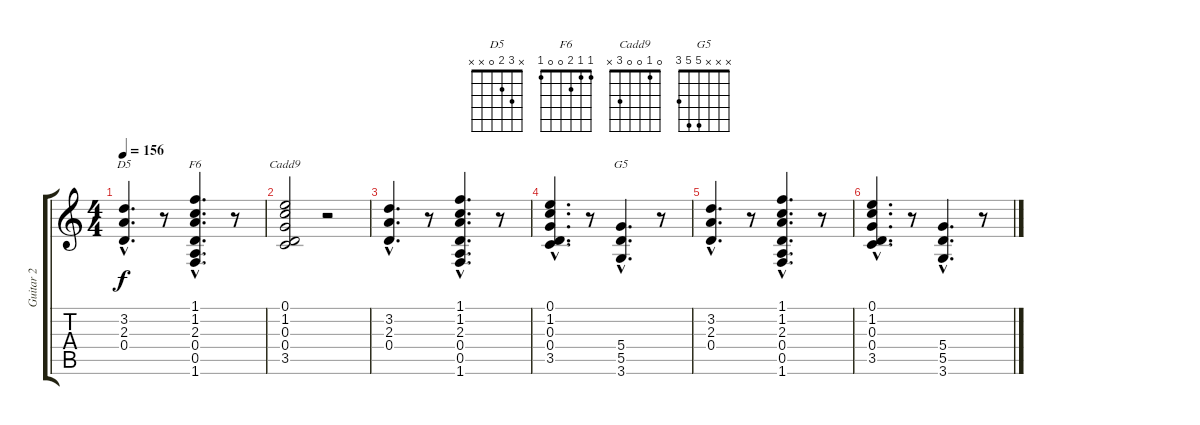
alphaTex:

\track ("Guitar 2" "Guitar 2") {instrument electricguitarclean}
\staff {score tabs}
\tuning (E4 B3 G3 D3 A2 E2) {hide}
\chord ("D5" x 3 2 0 x x)
\chord ("F6" 1 1 2 0 0 1)
\chord ("Cadd9" 0 1 0 0 3 x)
\chord ("G5" x x x 5 5 3)
\ts (4 4)
\tempo 156
\clef g2
\ks c
(3.2{hac} 2.3{hac} 0.4{hac}).4{d ch "D5" dy f} r.8 (1.1{hac} 1.2{hac} 2.3{hac} 0.4{hac} 0.5{hac} 1.6{hac}).4{d ch "F6"} r.8 |
(0.1 1.2 0.3 0.4 3.5).2{ch "Cadd9"} r.2 |
(3.2{hac} 2.3{hac} 0.4{hac}).4{d} r.8 (1.1{hac} 1.2{hac} 2.3{hac} 0.4{hac} 0.5{hac} 1.6{hac}).4{d} r.8 |
(0.1{hac} 1.2{hac} 0.3{hac} 0.4{hac} 3.5{hac}).4{d} r.8 (5.4{hac} 5.5{hac} 3.6{hac}).4{d ch "G5"} r.8 |
(3.2{hac} 2.3{hac} 0.4{hac}).4{d} r.8 (1.1{hac} 1.2{hac} 2.3{hac} 0.4{hac} 0.5{hac} 1.6{hac}).4{d} r.8 |
(0.1{hac} 1.2{hac} 0.3{hac} 0.4{hac} 3.5{hac}).4{d} r.8 (5.4{hac} 5.5{hac} 3.6{hac}).4{d} r.8
